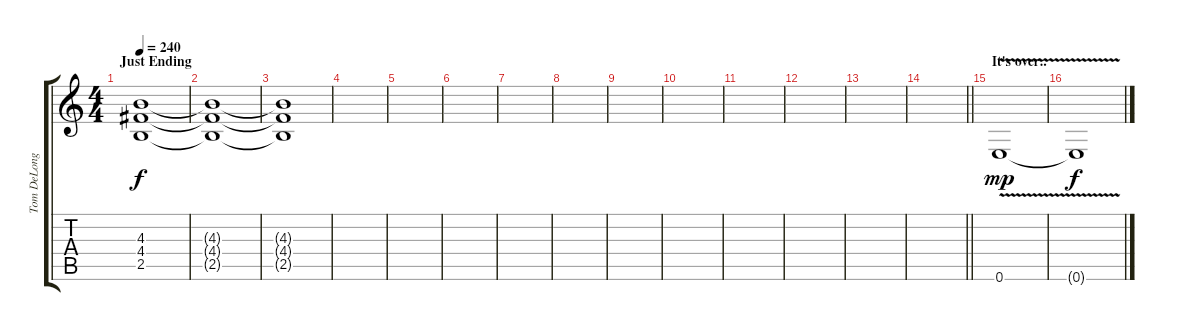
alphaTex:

\track ("Tom DeLonge - Guitar 2" "Tom DeLong") {instrument distortionguitar}
\staff {score tabs}
\tuning (E4 B3 G3 D3 A2 E2) {hide}
\ts (4 4)
\section ("" "Just Ending")
\tempo 240
\clef g2
\ks c
(4.3 4.4 2.5).1{dy f volume 0} |
(4.3{t} 4.4{t} 2.5{t}).1{volume 0} |
(4.3{t} 4.4{t} 2.5{t}).1 |
|
|
|
|
|
|
|
|
|
|
\barLineRight lightlight
|
\section ("" "It's over..")
0.6{v}.1{dy mp} |
0.6{t}.1{dy f}
